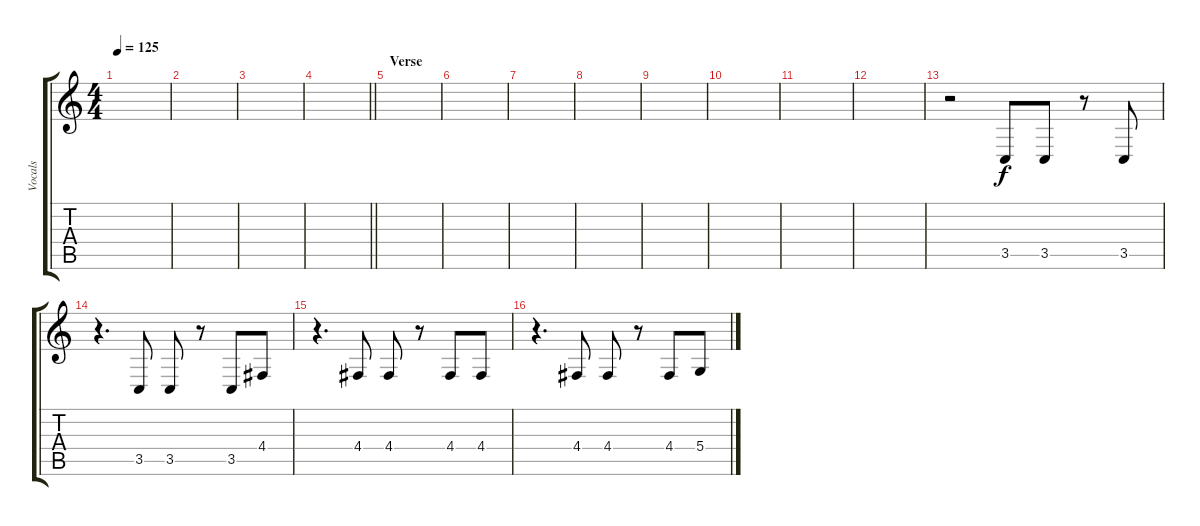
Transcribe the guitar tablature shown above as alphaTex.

\track ("Vocals" "Vocals") {instrument harpsichord}
\staff {score tabs}
\tuning (E4 B3 G3 D3 A2 D2) {hide}
\ts (4 4)
\tempo 125
\clef g2
\ks c
|
|
|
\barLineRight lightlight
|
\section ("" "Verse")
|
|
|
|
|
|
|
|
r.2 3.5.8{dy f} 3.5.8 r.8 3.5.8 |
r.4{d} 3.5.8 3.5.8 r.8 3.5.8 4.4.8 |
r.4{d} 4.4.8 4.4.8 r.8 4.4.8 4.4.8 |
r.4{d} 4.4.8 4.4.8 r.8 4.4.8 5.4.8
